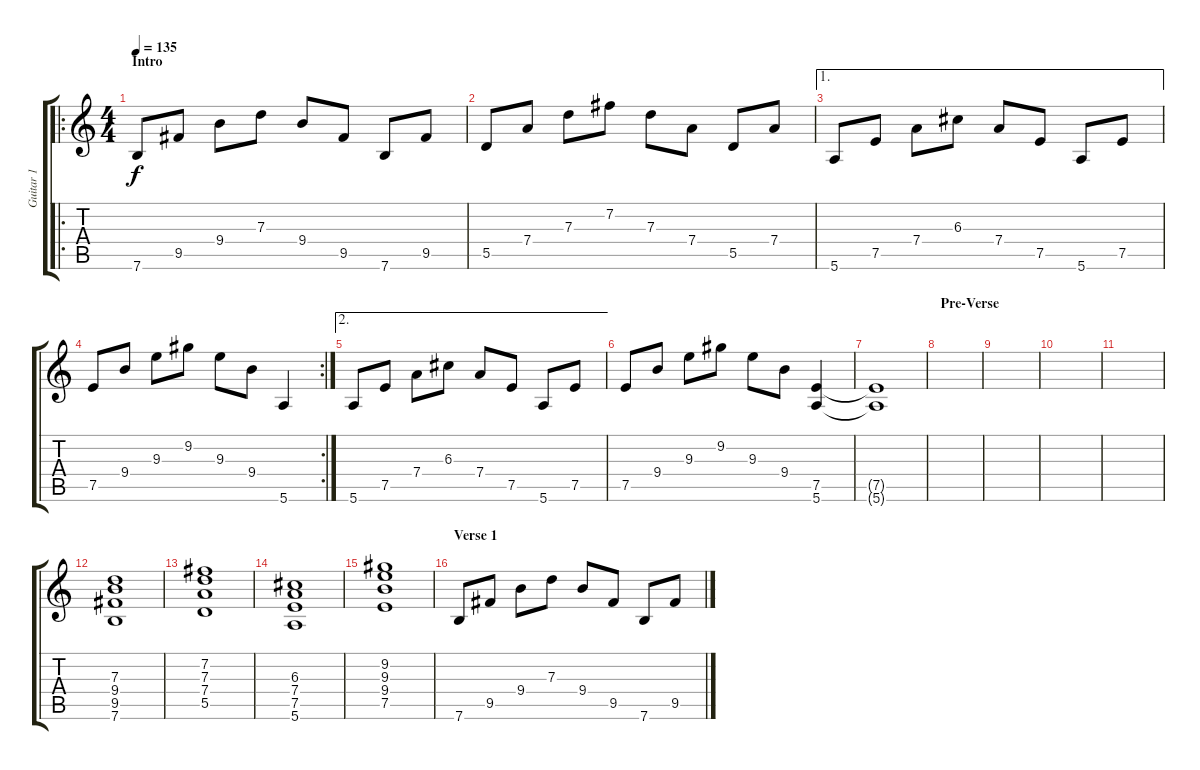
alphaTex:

\track ("Guitar 1" "Guitar 1") {instrument acousticguitarnylon}
\staff {score tabs}
\tuning (E4 B3 G3 D3 A2 E2) {hide}
\ro
\ts (4 4)
\section ("" "Intro")
\tempo 135
\clef g2
\ks c
7.6.8{dy f instrument acousticguitarnylon} 9.5.8 9.4.8 7.3.8 9.4.8 9.5.8 7.6.8 9.5.8 |
5.5.8 7.4.8 7.3.8 7.2.8 7.3.8 7.4.8 5.5.8 7.4.8 |
\ae 1
5.6.8 7.5.8 7.4.8 6.3.8 7.4.8 7.5.8 5.6.8 7.5.8 |
\rc 2
7.5.8 9.4.8 9.3.8 9.2.8 9.3.8 9.4.8 5.6.4 |
\ae 2
5.6.8 7.5.8 7.4.8 6.3.8 7.4.8 7.5.8 5.6.8 7.5.8 |
7.5.8 9.4.8 9.3.8 9.2.8 9.3.8 9.4.8 (7.5 5.6).4 |
(7.5{t} 5.6{t}).1 |
\section ("" "Pre-Verse")
|
|
|
|
(7.3 9.4 9.5 7.6).1 |
(7.2 7.3 7.4 5.5).1 |
(6.3 7.4 7.5 5.6).1 |
(9.2 9.3 9.4 7.5).1 |
\section ("" "Verse 1")
7.6.8 9.5.8 9.4.8 7.3.8 9.4.8 9.5.8 7.6.8 9.5.8
